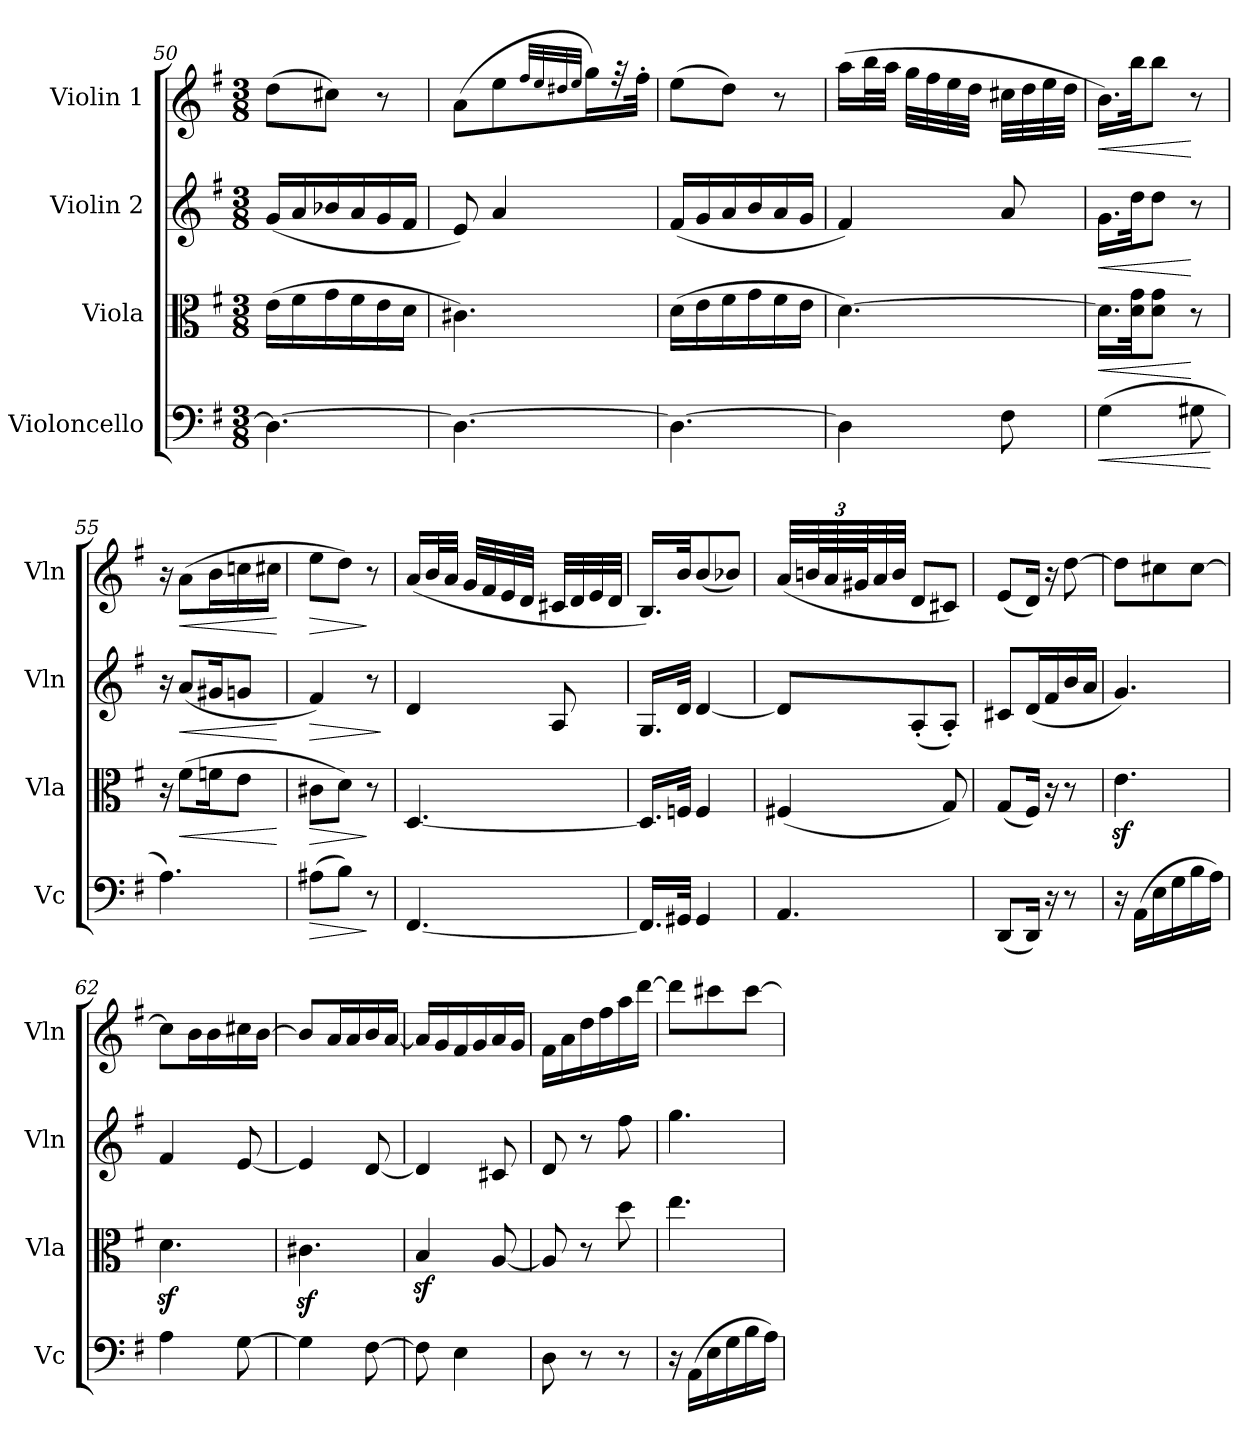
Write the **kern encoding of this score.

**kern	**dynam	**kern	**dynam	**kern	**dynam	**kern	**dynam
*part4	*part4	*part3	*part3	*part2	*part2	*part1	*part1
*staff4	*staff4	*staff3	*staff3	*staff2	*staff2	*staff1	*staff1
*I"Violoncello	*	*I"Viola	*	*I"Violin 2	*	*I"Violin 1	*
*I'Vc	*	*I'Vla	*	*I'Vln	*	*I'Vln	*
!!LO:LB:g=z
*clefF4	*	*clefC3	*	*clefG2	*	*clefG2	*
*k[f#]	*	*k[f#]	*	*k[f#]	*	*k[f#]	*
*M3/8	*	*M3/8	*	*M3/8	*	*M3/8	*
=50	=50	=50	=50	=50	=50	=50	=50
4.D\_	.	(16e\LL	.	(16g/LL	.	(8dd\L	.
.	.	16f#\	.	16a/	.	.	.
.	.	16g\	.	16b-X/	.	8cc#X\J)	.
.	.	16f#\	.	16a/	.	.	.
.	.	16e\	.	16g/	.	8r	.
.	.	16d\JJ	.	16f#/JJ	.	.	.
=51	=51	=51	=51	=51	=51	=51	=51
4.D\_	.	4.c#X\)	.	8e/)	.	(8a\L	.
.	.	.	.	4a/	.	8ee\	.
.	.	.	.	.	.	32qff#/LLL	.
.	.	.	.	.	.	32qee/	.
.	.	.	.	.	.	32qdd#X/	.
.	.	.	.	.	.	32qee/JJJ	.
.	.	.	.	.	.	16gg\L)	.
.	.	.	.	.	.	32r	.
.	.	.	.	.	.	32ff#'\JJJ	.
=52	=52	=52	=52	=52	=52	=52	=52
4.D\_	.	(16d\LL	.	(16f#/LL	.	(8ee\L	.
.	.	16e\	.	16g/	.	.	.
.	.	16f#\	.	16a/	.	8dd\J)	.
.	.	16g\	.	16b/	.	.	.
.	.	16f#\	.	16a/	.	8r	.
.	.	16e\JJ	.	16g/JJ	.	.	.
=53	=53	=53	=53	=53	=53	=53	=53
4D\]	.	[4.d\)	.	4f#/)	.	(16aa\LL	.
.	.	.	.	.	.	32bb\L	.
.	.	.	.	.	.	32aa\JJJ	.
.	.	.	.	.	.	32gg\LLL	.
.	.	.	.	.	.	32ff#\	.
.	.	.	.	.	.	32ee\	.
.	.	.	.	.	.	32dd\JJJ	.
8F#\	.	.	.	8a/	.	32cc#X\LLL	.
.	.	.	.	.	.	32dd\	.
.	.	.	.	.	.	32ee\	.
.	.	.	.	.	.	32dd\JJJ	.
=54	=54	=54	=54	=54	=54	=54	=54
!	!LO:HP:b	!	!LO:HP:b	!	!LO:HP:b	!	!LO:HP:b
(4G\	<	16.d\LL]	<	16.g\LL	<	16.b\LL)	<
.	.	32d\ 32g\JK	.	32dd\JK	.	32bb\JK	.
.	.	8d\ 8g\J	.	8dd\J	.	8bb\J	.
8G#X\	.	8r	[	8r	[	8r	[
.	[	.	.	.	.	.	.
=55	=55	=55	=55	=55	=55	=55	=55
4.A\)	.	16r	.	16r	.	16r	.
!	!	!	!LO:HP:b	!	!LO:HP:b	!	!LO:HP:b
.	.	(8f#\L	<	(8a/L	<	(8a\L	<
.	.	16fn\K	.	16g#X/K	.	16b\L	.
.	.	8e\J	.	8gn/J	.	16ccn\	.
.	.	.	.	.	.	16cc#X\JJ	.
.	.	.	[	.	[	.	[
=56	=56	=56	=56	=56	=56	=56	=56
!	!LO:HP:b	!	!LO:HP:b	!	!LO:HP:b	!	!LO:HP:b
(8A#X\L	>	8c#X\L	>	4f#/)	>	8ee\L	>
8B\J)	.	8d\J)	.	.	.	8dd\J)	.
8r	]	8r	]	8r	.	8r	]
.	.	.	.	.	]	.	.
!!LO:LB:g=z
=57	=57	=57	=57	=57	=57	=57	=57
[4.FF#/	.	[4.D/	.	4d/	.	(16a/LL	.
.	.	.	.	.	.	32b/L	.
.	.	.	.	.	.	32a/JJJ	.
.	.	.	.	.	.	32g/LLL	.
.	.	.	.	.	.	32f#/	.
.	.	.	.	.	.	32e/	.
.	.	.	.	.	.	32d/JJJ	.
.	.	.	.	8A/	.	32c#X/LLL	.
.	.	.	.	.	.	32d/	.
.	.	.	.	.	.	32e/	.
.	.	.	.	.	.	32d/JJJ	.
=58	=58	=58	=58	=58	=58	=58	=58
16.FF#/LL]	.	16.D/LL]	.	16.G/LL	.	16.B/LL)	.
32GG#X/JJk	.	32Fn/JJk	.	32d/JJk	.	32b/JK	.
4GG#/	.	4F/	.	[4d/	.	(8b/	.
.	.	.	.	.	.	8b-X/J)	.
=59	=59	=59	=59	=59	=59	=59	=59
4.AA/	.	(4F#X/	.	8d/L]	.	(32a/LLL	.
*	*	*	*	*	*	*Xbrackettup	*
.	.	.	.	.	.	96bn/L	.
.	.	.	.	.	.	96a/	.
.	.	.	.	.	.	96g#X/J	.
.	.	.	.	.	.	32a/	.
.	.	.	.	.	.	32b/JJJ	.
.	.	.	.	(8A'/	.	8d/L	.
.	.	8G/)	.	8A'/J)	.	8c#X/J)	.
=60	=60	=60	=60	=60	=60	=60	=60
(8DD/L	.	(8G/L	.	8c#X/L	.	(8e/L	.
16DD/Jk)	.	16F#/Jk)	.	(16d/L	.	16d/Jk)	.
16r	.	16r	.	16f#/	.	16r	.
8r	.	8r	.	16b/	.	[8dd\	.
.	.	.	.	16a/JJ	.	.	.
=61	=61	=61	=61	=61	=61	=61	=61
16r	.	4.ez<\	.	4.g/)	.	8dd\L]	.
(16AA\LL	.	.	.	.	.	.	.
16E\	.	.	.	.	.	8cc#X\	.
16G\	.	.	.	.	.	.	.
16B\	.	.	.	.	.	[8cc#\J	.
16A\JJ)	.	.	.	.	.	.	.
=62	=62	=62	=62	=62	=62	=62	=62
4A\	.	4.dz<\	.	4f#/	.	8cc#\L]	.
.	.	.	.	.	.	16b\L	.
.	.	.	.	.	.	16b\	.
[8G\	.	.	.	[8e/	.	16cc#X\	.
.	.	.	.	.	.	[16b\JJ	.
!!LO:PB:g=z
=63	=63	=63	=63	=63	=63	=63	=63
4G\]	.	4.c#Xz<\	.	4e/]	.	8b/L]	.
.	.	.	.	.	.	16a/L	.
.	.	.	.	.	.	16a/	.
[8F#\	.	.	.	[8d/	.	16b/	.
.	.	.	.	.	.	[16a/JJ	.
!!LO:LB:g=z
=64	=64	=64	=64	=64	=64	=64	=64
8F#\]	.	4Bz</	.	4d/]	.	16a/LL]	.
.	.	.	.	.	.	16g/	.
4E\	.	.	.	.	.	16f#/	.
.	.	.	.	.	.	16g/	.
.	.	[8A/	.	8c#X/	.	16a/	.
.	.	.	.	.	.	16g/JJ	.
=65	=65	=65	=65	=65	=65	=65	=65
8D\	.	8A/]	.	8d/	.	16f#\LL	.
.	.	.	.	.	.	16a\	.
8r	.	8r	.	8r	.	16dd\	.
.	.	.	.	.	.	16ff#\	.
8r	.	8dd\	.	8ff#\	.	16aa\	.
.	.	.	.	.	.	[16ddd\JJ	.
=66	=66	=66	=66	=66	=66	=66	=66
16r	.	4.ee\	.	4.gg\	.	8ddd\L]	.
(16AA\LL	.	.	.	.	.	.	.
16E\	.	.	.	.	.	8ccc#X\	.
16G\	.	.	.	.	.	.	.
16B\	.	.	.	.	.	[8ccc#\J	.
16A\JJ)	.	.	.	.	.	.	.
=	=	=	=	=	=	=	=
*-	*-	*-	*-	*-	*-	*-	*-
